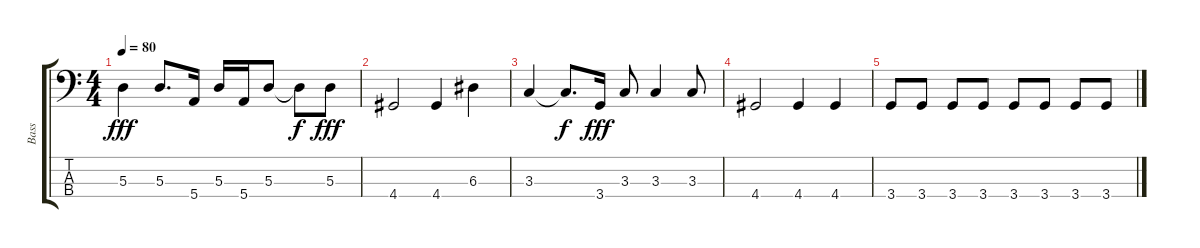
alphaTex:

\track ("Bass" "Bass") {instrument electricbassfinger}
\staff {score tabs}
\tuning (G2 D2 A1 E1) {hide}
\ts (4 4)
\tempo 80
\clef f4
\ks c
5.3.4{dy fff} 5.3.8{d} 5.4.16 5.3.16 5.4.16 5.3.8 5.3{t}.8{dy f} 5.3.8{dy fff} |
4.4.2 4.4.4 6.3.4 |
3.3.4 3.3{t}.8{d dy f} 3.4.16{dy fff} 3.3.8 3.3.4 3.3.8 |
4.4.2 4.4.4 4.4.4 |
3.4.8 3.4.8 3.4.8 3.4.8 3.4.8 3.4.8 3.4.8 3.4.8
